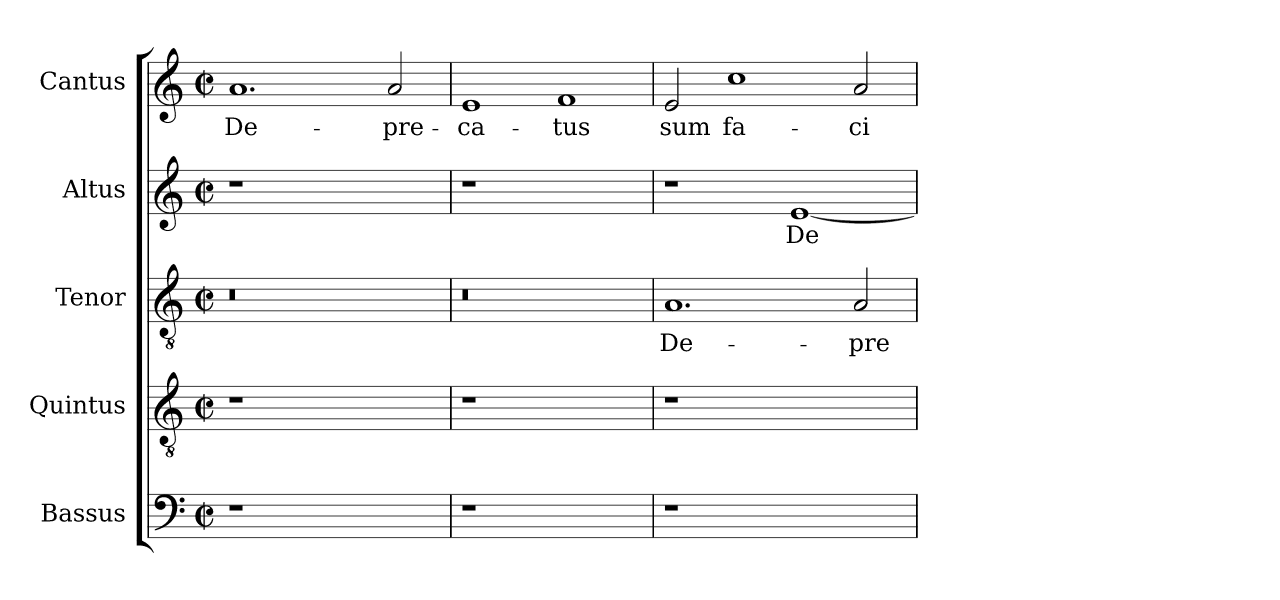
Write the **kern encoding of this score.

**kern	**kern	**kern	**text	**kern	**text	**kern	**text
*part5	*part4	*part3	*part3	*part2	*part2	*part1	*part1
*staff5	*staff4	*staff3	*staff3	*staff2	*staff2	*staff1	*staff1
*I"Bassus	*I"Quintus	*I"Tenor	*	*I"Altus	*	*I"Cantus	*
!!LO:PB:g=z
*stria5	*stria5	*stria5	*	*stria5	*	*stria5	*
*clefF4	*clefGv2	*clefGv2	*	*clefG2	*	*clefG2	*
*k[]	*k[]	*k[]	*	*k[]	*	*k[]	*
*C:	*C:	*C:	*	*C:	*	*C:	*
*M2/2	*M2/2	*M2/2	*	*M2/2	*	*M2/2	*
*met(c|)	*met(c|)	*met(c|)	*	*met(c|)	*	*met(c|)	*
=1	=1	=1	=1	=1	=1	=1	=1
!	!	!	!	!	!	!	!LO:LY:b:cj
1r	1r	0r	.	1r	.	1.a	De-
1ryy	1ryy	.	.	1ryy	.	.	.
!	!	!	!	!	!	!	!LO:LY:b:cj
.	.	.	.	.	.	2a/	-pre-
=2	=2	=2	=2	=2	=2	=2	=2
!	!	!	!	!	!	!	!LO:LY:b:cj
1r	1r	0r	.	1r	.	1e	-ca-
!	!	!	!	!	!	!	!LO:LY:b:cj
1ryy	1ryy	.	.	1ryy	.	1f	-tus
=3	=3	=3	=3	=3	=3	=3	=3
!	!	!	!LO:LY:b:cj	!	!	!	!LO:LY:b:cj
1r	1r	1.A	De-	1r	.	2e/	sum
!	!	!	!	!	!	!	!LO:LY:b:cj
.	.	.	.	.	.	1cc	fa-
!	!	!	!	!	!LO:LY:b:cj	!	!
1ryy	1ryy	.	.	[<1e	De	.	.
!	!	!	!LO:LY:b:cj	!	!	!	!LO:LY:b:cj
.	.	2A/	-pre-	.	.	2a/	-ci-
=	=	=	=	=	=	=	=
*-	*-	*-	*-	*-	*-	*-	*-
